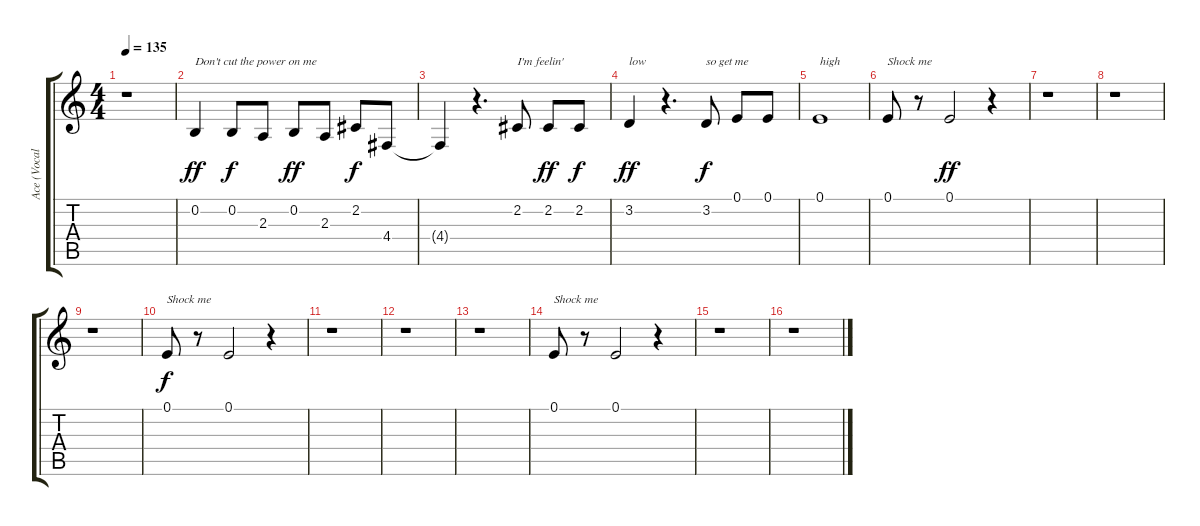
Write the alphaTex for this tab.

\track ("Ace (Vocals)" "Ace (Vocal") {instrument lead2sawtooth}
\staff {score tabs}
\tuning (E4 B3 G3 D3 A2 E2) {hide}
\ts (4 4)
\tempo 135
\clef g2
\ks c
r.1{dy f} |
0.2.4{txt "Don't cut the power on me" dy ff} 0.2.8{dy f} 2.3.8 0.2.8{dy ff} 2.3.8 2.2.8{dy f} 4.4.8 |
4.4{t}.4 r.4{d} 2.2.8{txt "I'm feelin'"} 2.2.8{dy ff} 2.2.8{dy f} |
3.2.4{txt "low" dy ff} r.4{d} 3.2.8{txt "so get me" dy f} 0.1.8 0.1.8 |
0.1.1{txt "high"} |
0.1.8{txt "Shock me"} r.8 0.1.2{dy ff} r.4 |
r.1 |
r.1 |
r.1 |
0.1.8{txt "Shock me" dy f} r.8 0.1.2 r.4 |
r.1 |
r.1 |
r.1 |
0.1.8{txt "Shock me"} r.8 0.1.2 r.4 |
r.1 |
r.1
